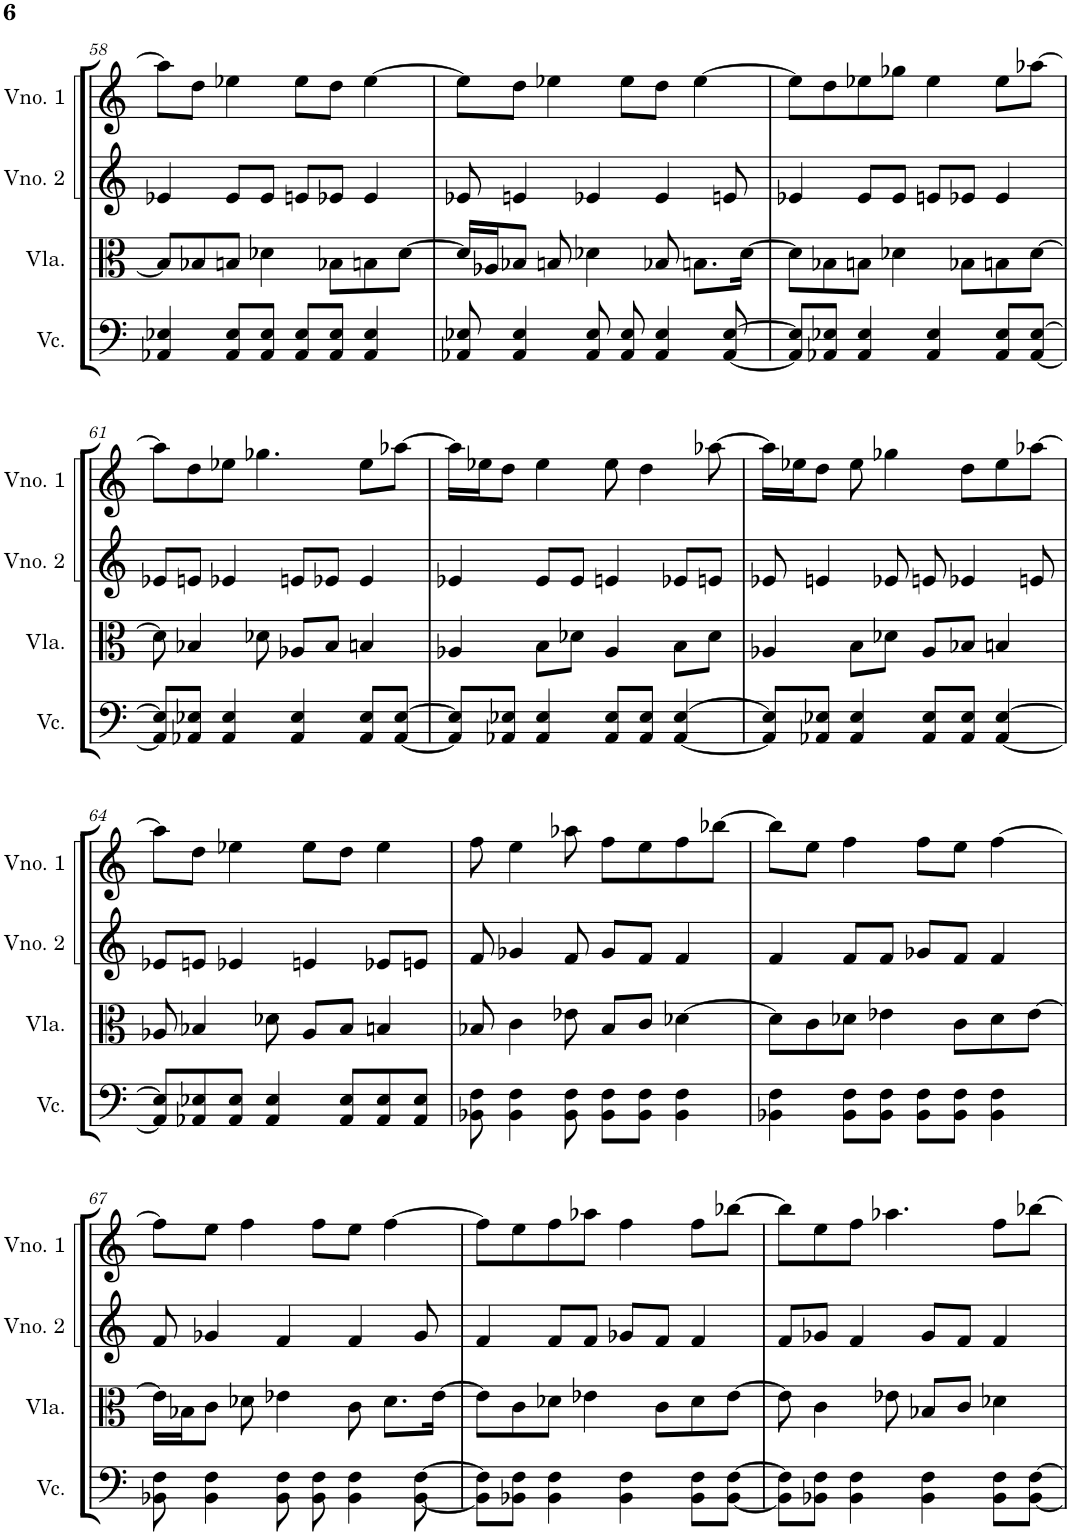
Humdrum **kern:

**kern	**kern	**kern	**kern
*part4	*part3	*part2	*part1
*staff4	*staff3	*staff2	*staff1
*I"Violoncelo	*I"Viola	*I"Violino 2	*I"Violino 1
*I'Vc.	*I'Vla.	*I'Vno. 2	*I'Vno. 1
!!LO:PB:g=z
*clefF4	*clefC3	*clefG2	*clefG2
*k[]	*k[]	*k[]	*k[]
*M4/4	*M4/4	*M4/4	*M4/4
=58	=58	=58	=58
4AA-X/ 4E-X/	8B/L]	4e-X/	8aa-\L]
.	8B-X/	.	8dd\J
8AA-/ 8E-/L	8Bn/J	8e-/L	4ee-X\
8AA-/ 8E-/J	4d-X\	8e-/J	.
8AA-/ 8E-/L	.	8en/L	8ee-\L
8AA-/ 8E-/J	8B-X\L	8e-X/J	8dd\J
4AA-/ 4E-/	8Bn\	4e-/	[4ee-\
.	[8d-\J	.	.
=59	=59	=59	=59
8AA-X/ 8E-X/	16d-/LL]	8e-X/	8ee-\L]
.	16A-X/J	.	.
4AA-/ 4E-/	8B-X/J	4en/	8dd\J
.	8Bn/	.	4ee-X\
8AA-/ 8E-/	4d-X\	4e-X/	.
8AA-/ 8E-/	.	.	8ee-\L
4AA-/ 4E-/	8B-X/	4e-/	8dd\J
.	8.Bn\L	.	[4ee-\
[8AA-/ [8E-/	.	8en/	.
.	[16d-\Jk	.	.
=60	=60	=60	=60
8AA-/] 8E-/]L	8d-\L]	4e-X/	8ee-\L]
8AA-X/ 8E-X/J	8B-X\	.	8dd\
4AA-/ 4E-/	8Bn\J	8e-/L	8ee-X\
.	4d-X\	8e-/J	8gg-X\J
4AA-/ 4E-/	.	8en/L	4ee-\
.	8B-X\L	8e-X/J	.
8AA-/ 8E-/L	8Bn\	4e-/	8ee-\L
[8AA-/ [8E-/J	[8d-\J	.	[8aa-X\J
!!LO:LB:g=z
=61	=61	=61	=61
8AA-/] 8E-/]L	8d-\]	8e-X/L	8aa-\L]
8AA-X/ 8E-X/J	4B-X/	8en/J	8dd\
4AA-/ 4E-/	.	4e-X/	8ee-X\J
.	8d-X\	.	4.gg-X\
4AA-/ 4E-/	8A-X/L	8en/L	.
.	8B-/J	8e-X/J	.
8AA-/ 8E-/L	4Bn/	4e-/	8ee-\L
[8AA-/ [8E-/J	.	.	[8aa-X\J
=62	=62	=62	=62
8AA-/] 8E-/]L	4A-X/	4e-X/	16aa-\LL]
.	.	.	16ee-X\J
8AA-X/ 8E-X/J	.	.	8dd\J
4AA-/ 4E-/	8B\L	8e-/L	4ee-\
.	8d-X\J	8e-/J	.
8AA-/ 8E-/L	4A-/	4en/	8ee-\
8AA-/ 8E-/J	.	.	4dd\
[4AA-/ [4E-/	8B\L	8e-X/L	.
.	8d-\J	8en/J	[8aa-X\
=63	=63	=63	=63
8AA-/] 8E-/]L	4A-X/	8e-X/	16aa-\LL]
.	.	.	16ee-X\J
8AA-X/ 8E-X/J	.	4en/	8dd\J
4AA-/ 4E-/	8B\L	.	8ee-\
.	8d-X\J	8e-X/	4gg-X\
8AA-/ 8E-/L	8A-/L	8en/	.
8AA-/ 8E-/J	8B-X/J	4e-X/	8dd\L
[4AA-/ [4E-/	4Bn/	.	8ee-\
.	.	8en/	[8aa-X\J
!!LO:LB:g=z
=64	=64	=64	=64
8AA-/] 8E-/]L	8A-X/	8e-X/L	8aa-\L]
8AA-X/ 8E-X/	4B-X/	8en/J	8dd\J
8AA-/ 8E-/J	.	4e-X/	4ee-X\
4AA-/ 4E-/	8d-X\	.	.
.	8A-/L	4en/	8ee-\L
8AA-/ 8E-/L	8B-/J	.	8dd\J
8AA-/ 8E-/	4Bn/	8e-X/L	4ee-\
8AA-/ 8E-/J	.	8en/J	.
=65	=65	=65	=65
8BB-X\ 8F\	8B-X/	8f/	8ff\
4BB-\ 4F\	4c\	4g-X/	4ee\
8BB-\ 8F\	8e-X\	8f/	8aa-X\
8BB-\ 8F\L	8B-/L	8g-/L	8ff\L
8BB-\ 8F\J	8c/J	8f/J	8ee\
4BB-\ 4F\	[4d-X\	4f/	8ff\
.	.	.	[8bb-X\J
=66	=66	=66	=66
4BB-X\ 4F\	8d-\L]	4f/	8bb-\L]
.	8c\	.	8ee\J
8BB-\ 8F\L	8d-X\J	8f/L	4ff\
8BB-\ 8F\J	4e-X\	8f/J	.
8BB-\ 8F\L	.	8g-X/L	8ff\L
8BB-\ 8F\J	8c\L	8f/J	8ee\J
4BB-\ 4F\	8d-\	4f/	[4ff\
.	[8e-\J	.	.
!!LO:LB:g=z
=67	=67	=67	=67
8BB-X\ 8F\	16e-\LL]	8f/	8ff\L]
.	16B-X\J	.	.
4BB-\ 4F\	8c\J	4g-X/	8ee\J
.	8d-X\	.	4ff\
8BB-\ 8F\	4e-X\	4f/	.
8BB-\ 8F\	.	.	8ff\L
4BB-\ 4F\	8c\	4f/	8ee\J
.	8.d-\L	.	[4ff\
[8BB-\ [8F\	.	8g-/	.
.	[16e-\Jk	.	.
=68	=68	=68	=68
8BB-\] 8F\]L	8e-\L]	4f/	8ff\L]
8BB-X\ 8F\J	8c\	.	8ee\
4BB-\ 4F\	8d-X\J	8f/L	8ff\
.	4e-X\	8f/J	8aa-X\J
4BB-\ 4F\	.	8g-X/L	4ff\
.	8c\L	8f/J	.
8BB-\ 8F\L	8d-\	4f/	8ff\L
[8BB-\ [8F\J	[8e-\J	.	[8bb-X\J
=69	=69	=69	=69
8BB-\] 8F\]L	8e-\]	8f/L	8bb-\L]
8BB-X\ 8F\J	4c\	8g-X/J	8ee\
4BB-\ 4F\	.	4f/	8ff\J
.	8e-X\	.	4.aa-X\
4BB-\ 4F\	8B-X/L	8g-/L	.
.	8c/J	8f/J	.
8BB-\ 8F\L	4d-X\	4f/	8ff\L
[8BB-\ [8F\J	.	.	[8bb-X\J
=	=	=	=
*-	*-	*-	*-
